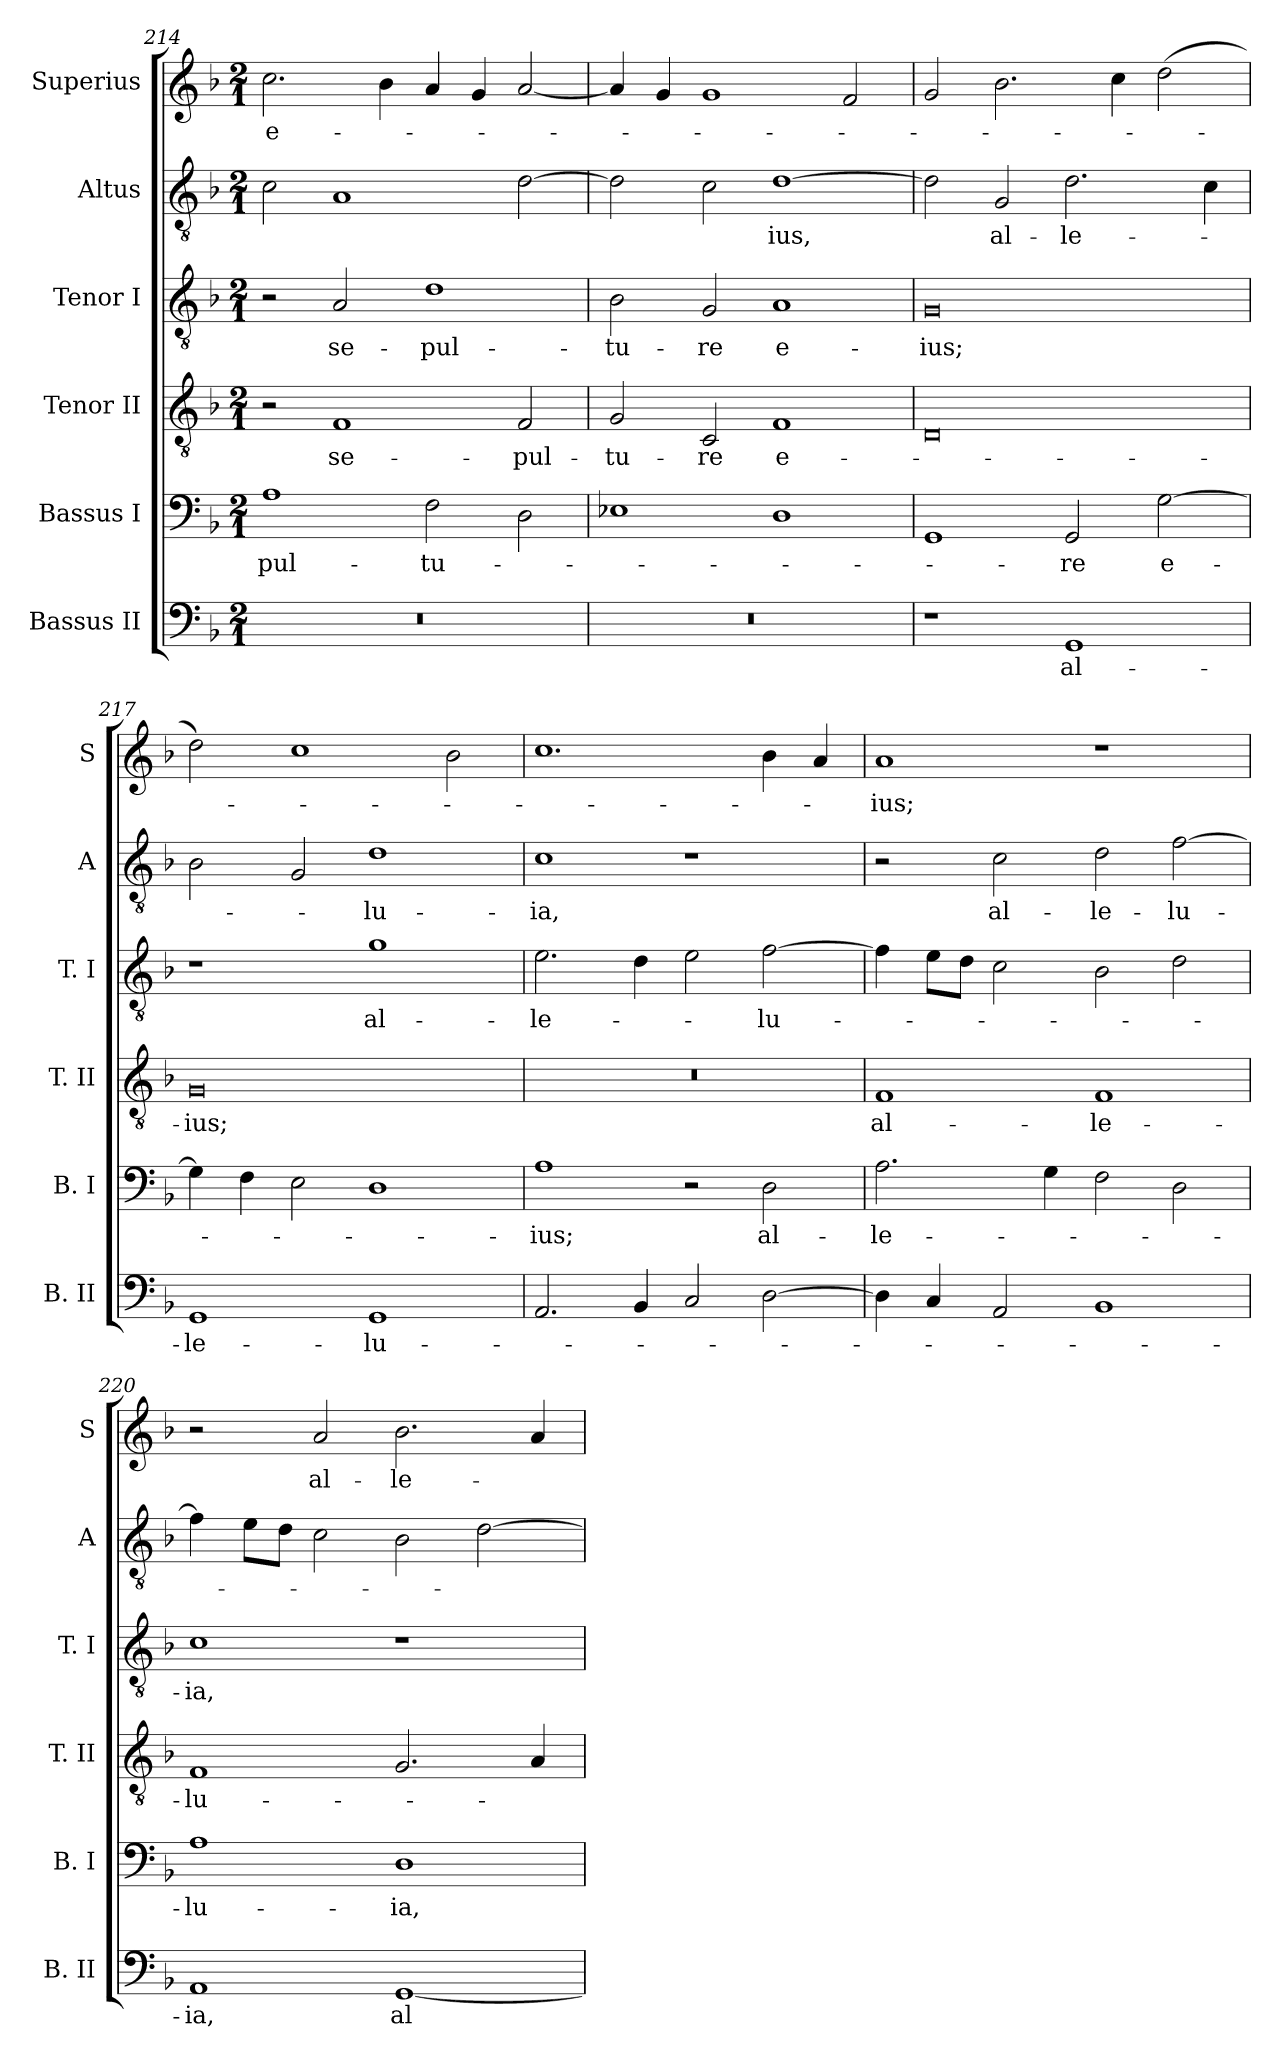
**kern	**text	**kern	**text	**kern	**text	**kern	**text	**kern	**text	**kern	**text
*part6	*part6	*part5	*part5	*part4	*part4	*part3	*part3	*part2	*part2	*part1	*part1
*staff6	*staff6	*staff5	*staff5	*staff4	*staff4	*staff3	*staff3	*staff2	*staff2	*staff1	*staff1
*I"Bassus II	*	*I"Bassus I	*	*I"Tenor II	*	*I"Tenor I	*	*I"Altus	*	*I"Superius	*
*I'B. II	*	*I'B. I	*	*I'T. II	*	*I'T. I	*	*I'A	*	*I'S	*
*clefF4	*	*clefF4	*	*clefGv2	*	*clefGv2	*	*clefGv2	*	*clefG2	*
*k[b-]	*	*k[b-]	*	*k[b-]	*	*k[b-]	*	*k[b-]	*	*k[b-]	*
*F:	*	*F:	*	*F:	*	*F:	*	*F:	*	*F:	*
*M2/1	*	*M2/1	*	*M2/1	*	*M2/1	*	*M2/1	*	*M2/1	*
=214	=214	=214	=214	=214	=214	=214	=214	=214	=214	=214	=214
0r	.	1A	-pul-	2r	.	2r	.	2c	.	2.cc	e-
.	.	.	.	1F	se-	2A	se-	1A	.	.	.
.	.	.	.	.	.	.	.	.	.	4b-	.
.	.	2F	-tu-	.	.	1d	-pul-	.	.	4a	.
.	.	.	.	.	.	.	.	.	.	4g	.
.	.	2D	.	2F	-pul-	.	.	[2d	.	[2a	.
=215	=215	=215	=215	=215	=215	=215	=215	=215	=215	=215	=215
0r	.	1E-X	.	2G	-tu-	2B-	-tu-	2d]	.	4a]	.
.	.	.	.	.	.	.	.	.	.	4g	.
.	.	.	.	2C	-re	2G	-re	2c	.	1g	.
.	.	1D	.	1F	e-	1A	e-	[1d	-ius,	.	.
.	.	.	.	.	.	.	.	.	.	2f	.
=216	=216	=216	=216	=216	=216	=216	=216	=216	=216	=216	=216
1r	.	1GG	.	0D	.	0G	-ius;	2d]	.	2g	.
.	.	.	.	.	.	.	.	2G	al-	2.b-	.
1GG	al-	2GG	-re	.	.	.	.	2.d	-le-	.	.
.	.	.	.	.	.	.	.	.	.	4cc	.
.	.	[2G	e-	.	.	.	.	.	.	(2dd	.
.	.	.	.	.	.	.	.	4c	.	.	.
=217	=217	=217	=217	=217	=217	=217	=217	=217	=217	=217	=217
1GG	-le-	4G]	.	0G	-ius;	1r	.	2B-	.	2dd)	.
.	.	4F	.	.	.	.	.	.	.	.	.
.	.	2E	.	.	.	.	.	2G	.	1cc	.
1GG	-lu-	1D	.	.	.	1g	al-	1d	-lu-	.	.
.	.	.	.	.	.	.	.	.	.	2b-	.
=218	=218	=218	=218	=218	=218	=218	=218	=218	=218	=218	=218
2.AA	.	1A	-ius;	0r	.	2.e	-le-	1c	-ia,	1.cc	.
4BB-	.	.	.	.	.	4d	.	.	.	.	.
2C	.	2r	.	.	.	2e	.	1r	.	.	.
[2D	.	2D	al-	.	.	[2f	-lu-	.	.	4b-	.
.	.	.	.	.	.	.	.	.	.	4a	.
=219	=219	=219	=219	=219	=219	=219	=219	=219	=219	=219	=219
4D]	.	2.A	-le-	1F	al-	4f]	.	2r	.	1a	-ius;
4C	.	.	.	.	.	8eL	.	.	.	.	.
.	.	.	.	.	.	8dJ	.	.	.	.	.
2AA	.	.	.	.	.	2c	.	2c	al-	.	.
.	.	4G	.	.	.	.	.	.	.	.	.
1BB-	.	2F	.	1F	-le-	2B-	.	2d	-le-	1r	.
.	.	2D	.	.	.	2d	.	[2f	-lu-	.	.
=220	=220	=220	=220	=220	=220	=220	=220	=220	=220	=220	=220
1AA	-ia,	1A	-lu-	1F	-lu-	1c	-ia,	4f]	.	2r	.
.	.	.	.	.	.	.	.	8eL	.	.	.
.	.	.	.	.	.	.	.	8dJ	.	.	.
.	.	.	.	.	.	.	.	2c	.	2a	al-
[1GG	al-	1D	-ia,	2.G	.	1r	.	2B-	.	2.b-	-le-
.	.	.	.	.	.	.	.	[2d	.	.	.
.	.	.	.	4A	.	.	.	.	.	4a	.
=	=	=	=	=	=	=	=	=	=	=	=
*-	*-	*-	*-	*-	*-	*-	*-	*-	*-	*-	*-
